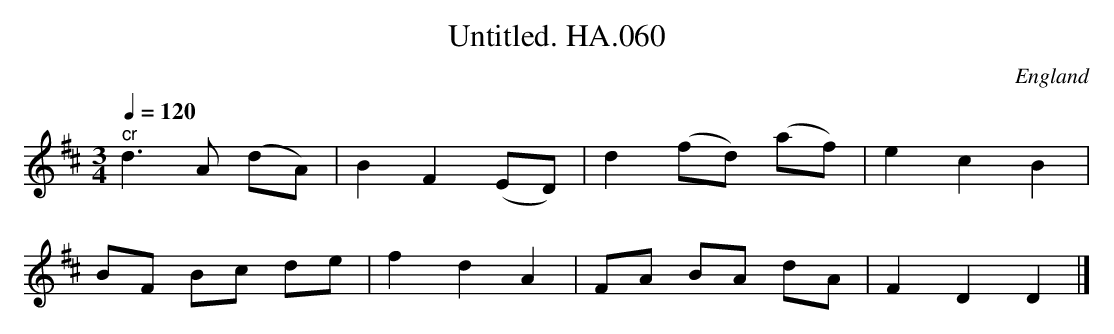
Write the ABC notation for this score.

X:1
T:Untitled. HA.060
L:1/8
M:3/4
O:England
Q:1/4=120
K:D
"^cr"d3A (dA)|B2F2(ED)|d2(fd) (af)|e2c2B2|!
BF Bc de|f2d2A2|FA BA dA|F2D2D2|]
